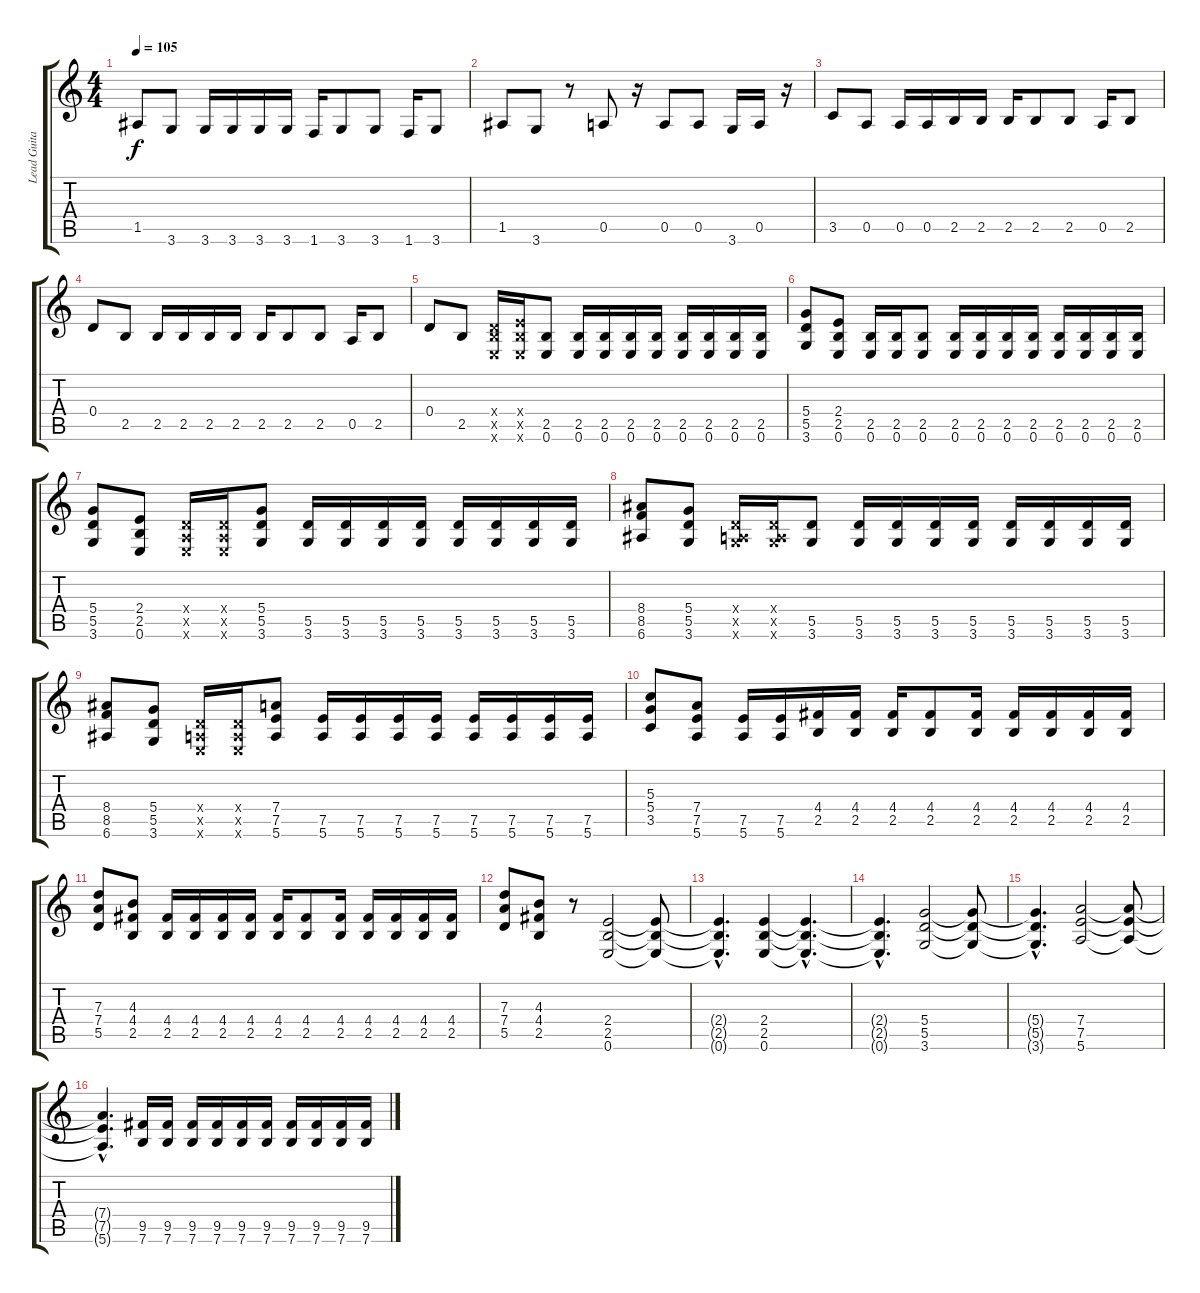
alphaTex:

\track ("Lead Guitar" "Lead Guita") {instrument distortionguitar}
\staff {score tabs}
\tuning (E4 B3 G3 D3 A2 E2) {hide}
\ts (4 4)
\tempo 105
\clef g2
\ks c
1.5.8{dy f} 3.6.8 3.6.16 3.6.16 3.6.16 3.6.16 1.6.16 3.6.8 3.6.8 1.6.16 3.6.8 |
1.5.8 3.6.8 r.8 0.5.8 r.16 0.5.8 0.5.8 3.6.16 0.5.16 r.16 |
3.5.8 0.5.8 0.5.16 0.5.16 2.5.16 2.5.16 2.5.16 2.5.8 2.5.8 0.5.16 2.5.8 |
0.4.8 2.5.8 2.5.16 2.5.16 2.5.16 2.5.16 2.5.16 2.5.8 2.5.8 0.5.16 2.5.8 |
0.4.8 2.5.8 (0.4{x} 2.5{x} 0.6{x}).16 (2.4{x} 2.5{x} 0.6{x}).16 (2.5 0.6).8 (2.5 0.6).16 (2.5 0.6).16 (2.5 0.6).16 (2.5 0.6).16 (2.5 0.6).16 (2.5 0.6).16 (2.5 0.6).16 (2.5 0.6).16 |
(5.4 5.5 3.6).8 (2.4 2.5 0.6).8 (2.5 0.6).16 (2.5 0.6).16 (2.5 0.6).8 (2.5 0.6).16 (2.5 0.6).16 (2.5 0.6).16 (2.5 0.6).16 (2.5 0.6).16 (2.5 0.6).16 (2.5 0.6).16 (2.5 0.6).16 |
(5.4 5.5 3.6).8 (2.4 2.5 0.6).8 (0.4{x} 0.5{x} 0.6{x}).16 (0.4{x} 0.5{x} 0.6{x}).16 (5.4 5.5 3.6).8 (5.5 3.6).16 (5.5 3.6).16 (5.5 3.6).16 (5.5 3.6).16 (5.5 3.6).16 (5.5 3.6).16 (5.5 3.6).16 (5.5 3.6).16 |
(8.4 8.5 6.6).8 (5.4 5.5 3.6).8 (0.4{x} 0.5{x} 3.6{x}).16 (0.4{x} 0.5{x} 3.6{x}).16 (5.5 3.6).8 (5.5 3.6).16 (5.5 3.6).16 (5.5 3.6).16 (5.5 3.6).16 (5.5 3.6).16 (5.5 3.6).16 (5.5 3.6).16 (5.5 3.6).16 |
(8.4 8.5 6.6).8 (5.4 5.5 3.6).8 (0.4{x} 0.5{x} 0.6{x}).16 (0.4{x} 0.5{x} 0.6{x}).16 (7.4 7.5 5.6).8 (7.5 5.6).16 (7.5 5.6).16 (7.5 5.6).16 (7.5 5.6).16 (7.5 5.6).16 (7.5 5.6).16 (7.5 5.6).16 (7.5 5.6).16 |
(5.3 5.4 3.5).8 (7.4 7.5 5.6).8 (7.5 5.6).16 (7.5 5.6).16 (4.4 2.5).16 (4.4 2.5).16 (4.4 2.5).16 (4.4 2.5).8 (4.4 2.5).16 (4.4 2.5).16 (4.4 2.5).16 (4.4 2.5).16 (4.4 2.5).16 |
(7.3 7.4 5.5).8 (4.3 4.4 2.5).8 (4.4 2.5).16 (4.4 2.5).16 (4.4 2.5).16 (4.4 2.5).16 (4.4 2.5).16 (4.4 2.5).8 (4.4 2.5).16 (4.4 2.5).16 (4.4 2.5).16 (4.4 2.5).16 (4.4 2.5).16 |
(7.3 7.4 5.5).8 (4.3 4.4 2.5).8 r.8 (2.4 2.5 0.6).2 (2.4{t} 2.5{t} 0.6{t}).8 |
(2.4{hac t} 2.5{hac t} 0.6{hac t}).4{d} (2.4 2.5 0.6).4 (2.4{hac t} 2.5{hac t} 0.6{hac t}).4{d} |
(2.4{hac t} 2.5{hac t} 0.6{hac t}).4{d} (5.4 5.5 3.6).2 (5.4{t} 5.5{t} 3.6{t}).8 |
(5.4{hac t} 5.5{hac t} 3.6{hac t}).4{d} (7.4 7.5 5.6).2 (7.4{t} 7.5{t} 5.6{t}).8 |
(7.4{hac t} 7.5{hac t} 5.6{hac t}).4{d} (9.5 7.6).16 (9.5 7.6).16 (9.5 7.6).16 (9.5 7.6).16 (9.5 7.6).16 (9.5 7.6).16 (9.5 7.6).16 (9.5 7.6).16 (9.5 7.6).16 (9.5 7.6).16
